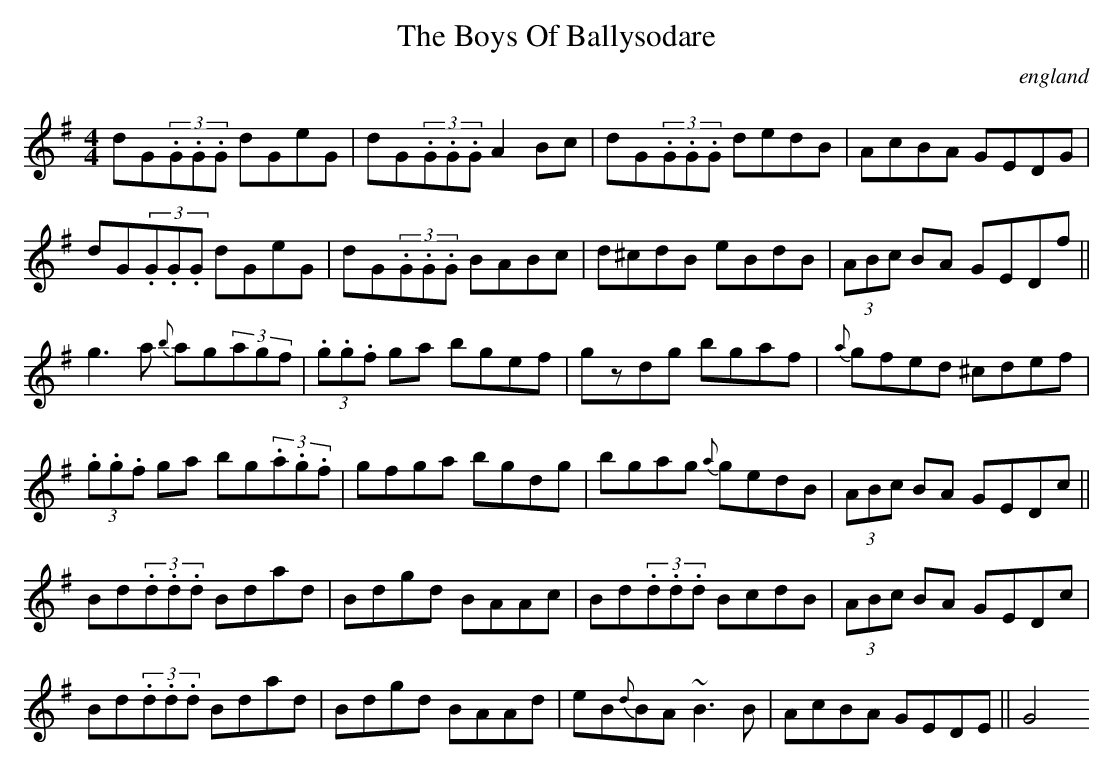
X:1
T:The Boys Of Ballysodare
O:england
M:4/4
K:G
dG(3.G.G.G dGeG | dG(3.G.G.G A2Bc | dG(3.G.G.G dedB | AcBA GEDG |
dG(3.G.G.G dGeG | dG(3.G.G.G BABc | d^cdB eBdB | (3ABc BA GEDf ||
g3a {b}ag(3agf | (3.g.g.f ga bgef | gzdg bgaf | {a}gfed ^cdef |
(3.g.g.f ga bg(3.a.g.f | gfga bgdg | bgag {a}gedB | (3ABc BA GEDc ||
Bd(3.d.d.d Bdad | Bdgd BAAc | Bd(3.d.d.d BcdB | (3ABc BA GEDc |
Bd(3.d.d.d Bdad | Bdgd BAAd | eB{d}BA ~B3B | AcBA GEDE || G4
